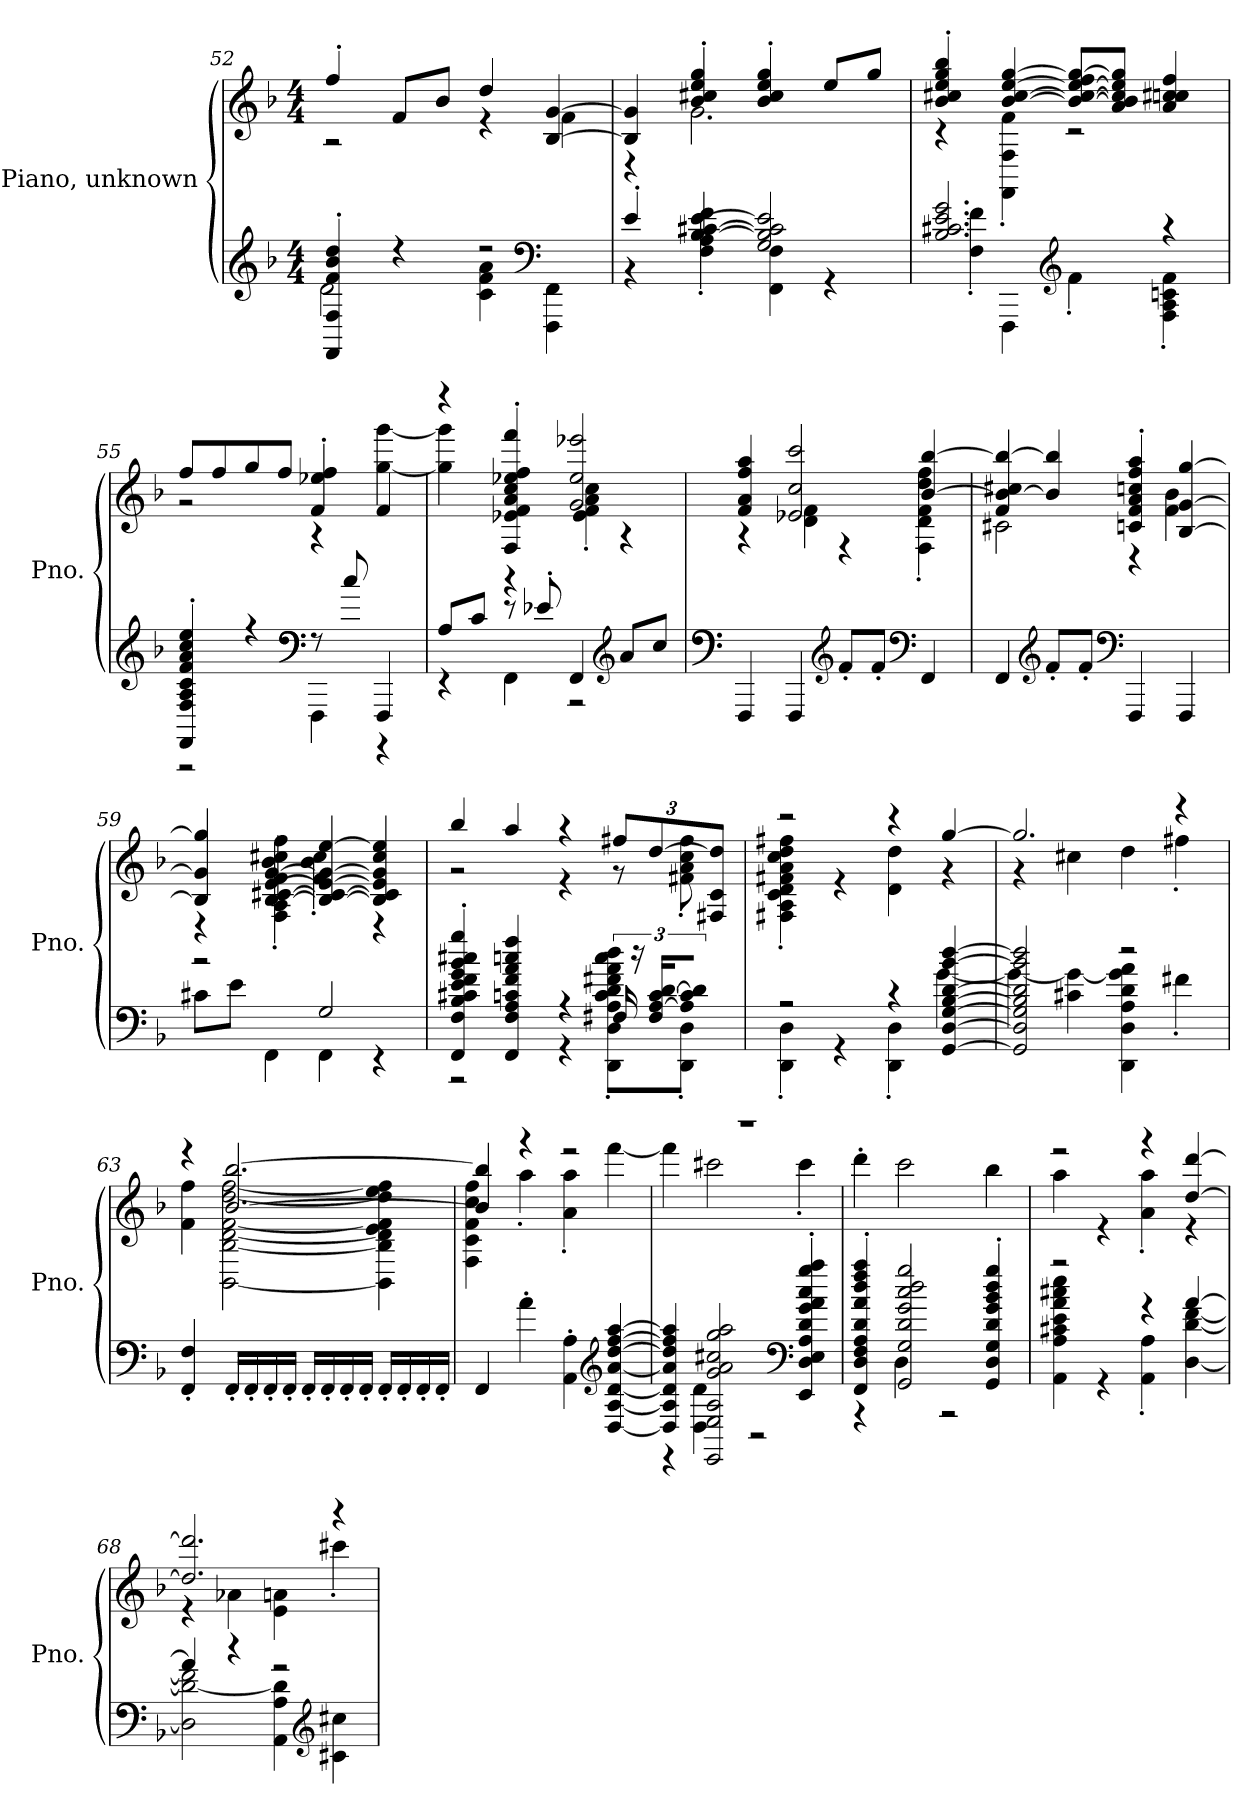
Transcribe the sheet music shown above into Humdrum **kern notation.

**kern	**kern
*part1	*part1
*staff2	*staff1
*I"Piano, unknown	*
*I'Pno.	*
*clefG2	*clefG2
*k[b-]	*k[b-]
*M4/4	*M4/4
=52	=52
*^	*^
4FF/' 4F/' 4f/' 4b-/' 4dd/'	2d\	4ff'/	2r
4r	.	8f/L	.
.	.	8b-/J	.
2r	4c\ 4f\ 4a\	4dd/	4r
*clefF4	*	*	*
.	4FFF\ 4FF\	[4B-/ [4g/	4f\
=53	=53	=53	=53
4e'/	4r	4B-/] 4g/]	4r
[4B-/ [4c#X/ [4e/	4F\' 4A\' 4f\'	4b-/' 4cc#X/' 4ee/' 4gg/'	2.g\
2G/ 2B-/] 2c#/] 2e/]	4FF\ 4F\	4b-/' 4cc#/' 4ee/' 4gg/'	.
.	4r	8ee/L	.
.	.	8gg/J	.
!!LO:LB:g=z	!!
=54	=54	=54	=54
2.B-/ 2.c#X/ 2.e/ 2.g/	4F\' 4f\'	4b-/' 4cc#X/' 4ee/' 4gg/' 4bb-/'	4r
.	4FFF\	[4b-/ [4cc#/ [4ee/ [4gg/	4FF\' 4F\' 4f\'
*clefG2	*	*	*
.	4f'\	8b-/_ 8cc#/_ 8ee/_ 8ff/ 8gg/_L	2r
.	.	8a/ 8b-/] 8cc#/] 8ee/] 8gg/]J	.
4r	4F\' 4A\' 4cn\' 4f\'	4a/ 4ccn/ 4cc#X/ 4ff/	.
=55	=55	=55	=55
4FF/' 4F/' 4A/' 4c/' 4f/' 4a/' 4cc/' 4ee/'	2r	8ff/L	2r
.	.	8ff/	.
4r	.	8gg/	.
.	.	8ff/J	.
*clefF4	*	*	*
8r	4FFF\	4f/' 4ee-X/' 4ff/'	4r
8cc/	.	.	.
4FFF/	4r	4f/	[4gg\ [4ggg\
=56	=56	=56	=56
8A/L	4r	4r	4gg\] 4ggg\]
8c/J	.	.	.
8r	4FF\	4F/' 4e-X/' 4f/' 4a/' 4cc/' 4ee-X/' 4ff/' 4fff/'	4r
8e-X'/	.	.	.
4FF/	2r	2g/ 2ee-/ 2eee-X/	4e-\' 4f\' 4a\' 4cc\'
*clefG2	*	*	*
8a/L	.	.	4r
8cc/J	.	.	.
*v	*v	*	*
!!LO:LB:g=z	!!
=57	=57	=57
*clefF4	*	*
4FFF/	4f/ 4a/ 4ff/ 4aa/	4r
4FFF/	2e-X/ 2cc/ 2ccc/	4d\ 4f\
*clefG2	*	*
8f'/L	.	4r
8f'/J	.	.
*clefF4	*	*
4FF/	[4b-/ [4bb-/	4F\' 4d\' 4f\' 4dd\' 4ff\'
=58	=58	=58
4FF/	4f/ 4b-/_ 4cc#X/ 4bb-/_	2c#X\
*clefG2	*	*
8f'/L	4b-/] 4bb-/]	.
8f'/J	.	.
*clefF4	*	*
4FFF/	4cn/' 4f/' 4a/' 4ccn/' 4ff/' 4aa/'	4r
4FFF/	[4B-/ [4g/ [4gg/	4f\ 4b-\
=59	=59	=59
*^	*	*
2r	8c#X\L	4B-/] 4g/] 4gg/]	4r
.	8e\J	.	.
.	4FF\	[4B-/ [4c#X/ [4e/ [4g/	4F\' 4A\' 4f\' 4b-\' 4cc#X\' 4ff\'
2G/	4FF\	4B-/_ 4c#/_ 4e/_ 4g/_ [4ee/	4f\' 4b-\' 4cc#\'
.	4r	4B-/] 4c#/] 4e/] 4g/] 4cc#/ 4ee/]	4r
!!LO:LB:g=z	!!
=60	=60	=60	=60
4FF/' 4F/' 4B-/' 4c#X/' 4e/' 4f/' 4g/' 4b-/' 4cc#X/' 4gg/'	2r	4bb-/	2r
4FF/ 4F/ 4A/ 4cn/ 4f/ 4a/ 4ccn/ 4ff/	.	4aa/	.
4r	4r	4r	4r
*	*	*Xbrackettup	*
24F#X/	8DD\' 8D\' 8A\' 8c\' 8d\' 8f#X\' 8a\' 8cc\' 8dd\'L	12ff#X/L	8r
24r	.	.	.
24F#/ [24A/ [24c/ [24d/KL	.	[12dd/	.
8A/] 8c/] 8d/]J	8DD\' 8D\'J	.	8f#X\' 8a\' 8cc\' 8ff#\'
.	.	12F#X/ 12c/ 12dd/]J	.
=61	=61	=61	=61
2r	4DD\' 4D\'	2r	4F#X\' 4A\' 4c\' 4d\' 4f#X\' 4a\' 4cc\' 4dd\' 4ff#X\'
.	4r	.	4r
4r	4DD\' 4D\'	4r	4d\ 4dd\
[4GG/ [4D/ [4G/ [4B-/ [4d/ [4b-/ [4dd/	[4g\	[4gg/	4r
=62	=62	=62	=62
2GG/] 2D/] 2G/] 2B-/] 2d/] 2b-/] 2dd/]	4g\_	2.gg/]	4r
.	4c#X\ 4g\_	.	4cc#X\
2r	4DD\ 4D\ 4A\ 4d\ 4g\] 4a\	.	4dd\
.	4f#X'\	4r	4ff#X'\
*v	*v	*	*
=63	=63	=63
4FF/' 4F/'	4r	4f\ 4ff\
16FF'/LL	[2.b-/ [2.bb-/	[2BB-\ [2B-\ [2d\ [2f\ [2dd\ [2ff\
16FF'/	.	.
16FF'/	.	.
16FF'/JJ	.	.
16FF'/LL	.	.
16FF'/	.	.
16FF'/	.	.
16FF'/JJ	.	.
16FF'/LL	.	4BB-\] 4B-\] 4d\] 4e\ 4f\] 4dd\] 4ee\ 4ff\]
16FF'/	.	.
16FF'/	.	.
16FF'/JJ	.	.
!!LO:LB:g=z	!!
=64	=64	=64
4FF/	4b-/] 4bb-/]	4F\ 4c\ 4f\ 4cc\ 4ff\
4a'\	4r	4aa'\
4AA\' 4A\'	2r	4a\' 4aa\'
*clefG2	*	*
[4D/ [4A/ [4d/ [4a/ [4dd/ [4ff/ [4aa/	.	[4fff\
=65	=65	=65
*^	*	*
4D/] 4A/] 4d/] 4a/] 4dd/] 4ff/] 4aa/]	4r	1r	4fff\]
2EE/ 2E/ 2A/ 2g/ 2a/ 2cc#X/ 2gg/ 2aa/	4D\ 4d\	.	2ccc#X\
.	2r	.	.
*clefF4	*	*	*
4EE/' 4D/' 4E/' 4A/' 4d/' 4g/' 4a/' 4cc#/' 4gg/' 4aa/'	.	.	4ccc#'\
*	*	*v	*v
=66	=66	=66
4FF/' 4D/' 4F/' 4A/' 4d/' 4a/' 4dd/' 4ff/' 4aa/'	4r	4ddd'\
2GG/ 2G/ 2d/ 2g/ 2cc/ 2dd/ 2gg/	4D\	2ccc\
.	2r	.
4GG/' 4D/' 4G/' 4d/' 4g/' 4b-/' 4dd/' 4gg/'	.	4bb-\
=67	=67	=67
*	*	*^
2r	4AA\ 4A\ 4c#X\ 4e\ 4a\ 4cc#X\ 4ee\	2r	4aa\
.	4r	.	4r
4r	4AA\' 4A\'	4r	4a\' 4aa\'
[4a/	[4D\ [4d\ [4f\	[4dd/ [4ddd/	4r
=68	=68	=68	=68
4a/]	2D\] 2d\_ 2f\]	2.dd/] 2.ddd/]	4r
4r	.	.	4a-X\
2r	4AA\ 4A\ 4d\]	.	4e\ 4an\
*clefG2	*	*	*
.	4c#X\ 4cc#X\	4r	4ccc#X'\
*v	*v	*	*
*	*v	*v
=	=
*-	*-
